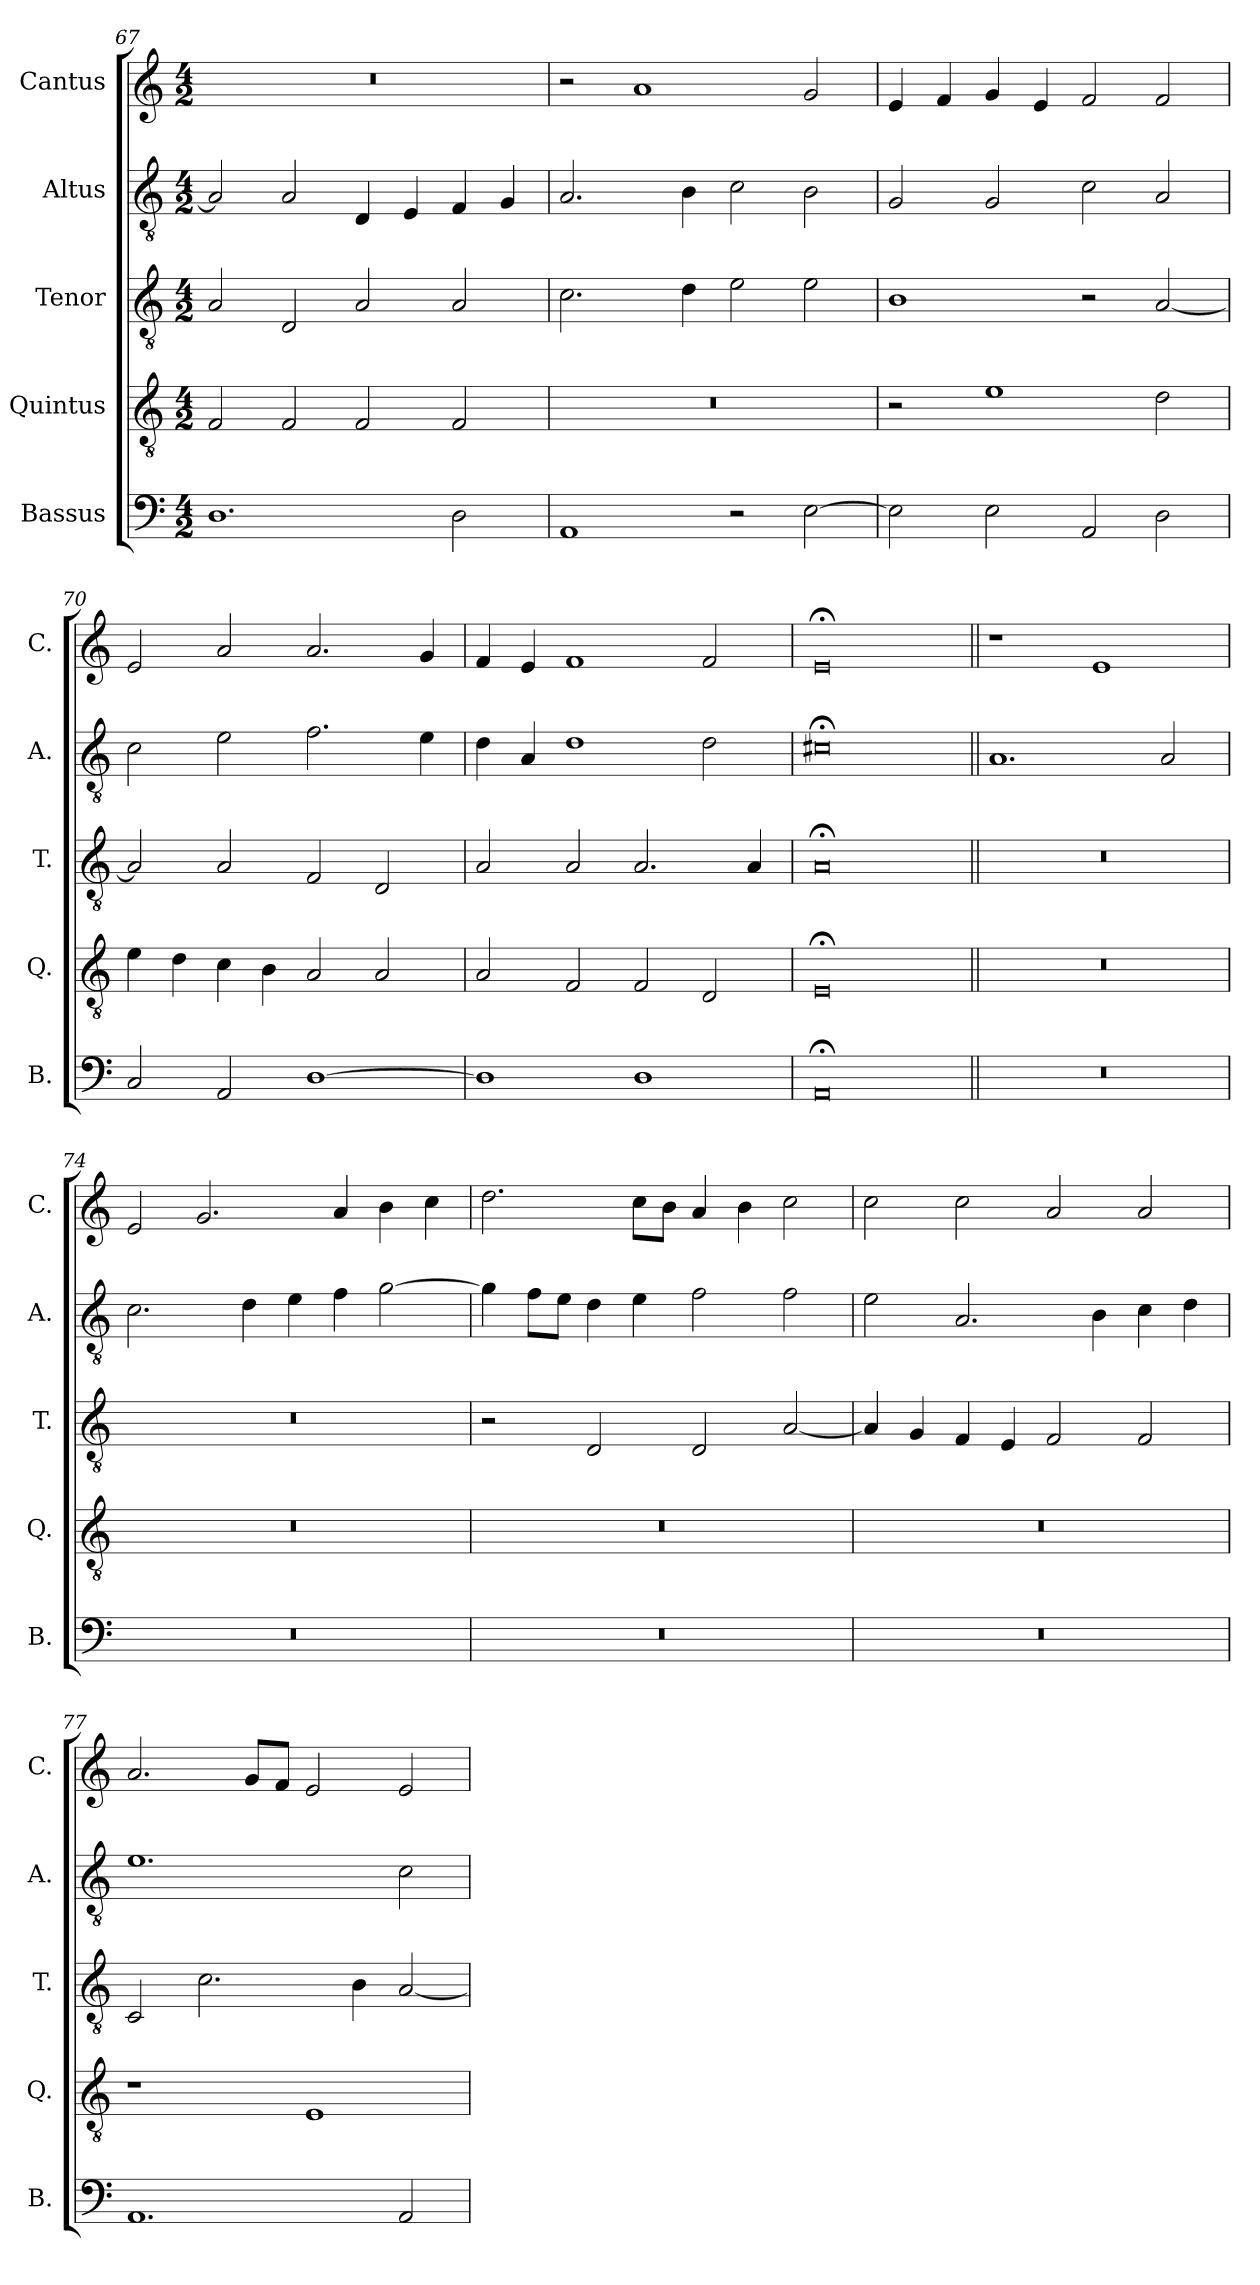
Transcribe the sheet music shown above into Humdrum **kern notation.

**kern	**kern	**kern	**kern	**kern
*part5	*part4	*part3	*part2	*part1
*staff5	*staff4	*staff3	*staff2	*staff1
*I"Bassus	*I"Quintus	*I"Tenor	*I"Altus	*I"Cantus
*I'B.	*I'Q.	*I'T.	*I'A.	*I'C.
*clefF4	*clefGv2	*clefGv2	*clefGv2	*clefG2
*k[]	*k[]	*k[]	*k[]	*k[]
*M4/2	*M4/2	*M4/2	*M4/2	*M4/2
=67	=67	=67	=67	=67
1.D	2F/	2A/	2A/]	0r
.	2F/	2D/	2A/	.
.	2F/	2A/	4D/	.
.	.	.	4E/	.
2D\	2F/	2A/	4F/	.
.	.	.	4G/	.
=68	=68	=68	=68	=68
1AA	0r	2.c\	2.A/	2r
.	.	.	.	1a
.	.	4d\	4B\	.
2r	.	2e\	2c\	.
[2E\	.	2e\	2B\	2g/
=69	=69	=69	=69	=69
2E\]	2r	1B	2G/	4e/
.	.	.	.	4f/
2E\	1e	.	2G/	4g/
.	.	.	.	4e/
2AA/	.	2r	2c\	2f/
2D\	2d\	[2A/	2A/	2f/
=70	=70	=70	=70	=70
2C/	4e\	2A/]	2c\	2e/
.	4d\	.	.	.
2AA/	4c\	2A/	2e\	2a/
.	4B\	.	.	.
[1D	2A/	2F/	2.f\	2.a/
.	2A/	2D/	.	.
.	.	.	4e\	4g/
=71	=71	=71	=71	=71
1D]	2A/	2A/	4d\	4f/
.	.	.	4A/	4e/
.	2F/	2A/	1d	1f
1D	2F/	2.A/	.	.
.	2D/	.	2d\	2f/
.	.	4A/	.	.
=72	=72	=72	=72	=72
0AA;<	0E;<	0A;<	0c#X;<	0e;<
=73||	=73||	=73||	=73||	=73||
0r	0r	0r	1.A	1r
.	.	.	.	1e
.	.	.	2A/	.
=74	=74	=74	=74	=74
0r	0r	0r	2.c\	2e/
.	.	.	.	2.g/
.	.	.	4d\	.
.	.	.	4e\	.
.	.	.	4f\	4a/
.	.	.	[2g\	4b\
.	.	.	.	4cc\
=75	=75	=75	=75	=75
0r	0r	2r	4g\]	2.dd\
.	.	.	8f\L	.
.	.	.	8e\J	.
.	.	2D/	4d\	.
.	.	.	4e\	8cc\L
.	.	.	.	8b\J
.	.	2D/	2f\	4a/
.	.	.	.	4b\
.	.	[2A/	2f\	2cc\
=76	=76	=76	=76	=76
0r	0r	4A/]	2e\	2cc\
.	.	4G/	.	.
.	.	4F/	2.A/	2cc\
.	.	4E/	.	.
.	.	2F/	.	2a/
.	.	.	4B\	.
.	.	2F/	4c\	2a/
.	.	.	4d\	.
=77	=77	=77	=77	=77
1.AA	1r	2C/	1.e	2.a/
.	.	2.c\	.	.
.	.	.	.	8g/L
.	.	.	.	8f/J
.	1E	.	.	2e/
.	.	4B\	.	.
2AA/	.	[2A/	2c\	2e/
=	=	=	=	=
*-	*-	*-	*-	*-
